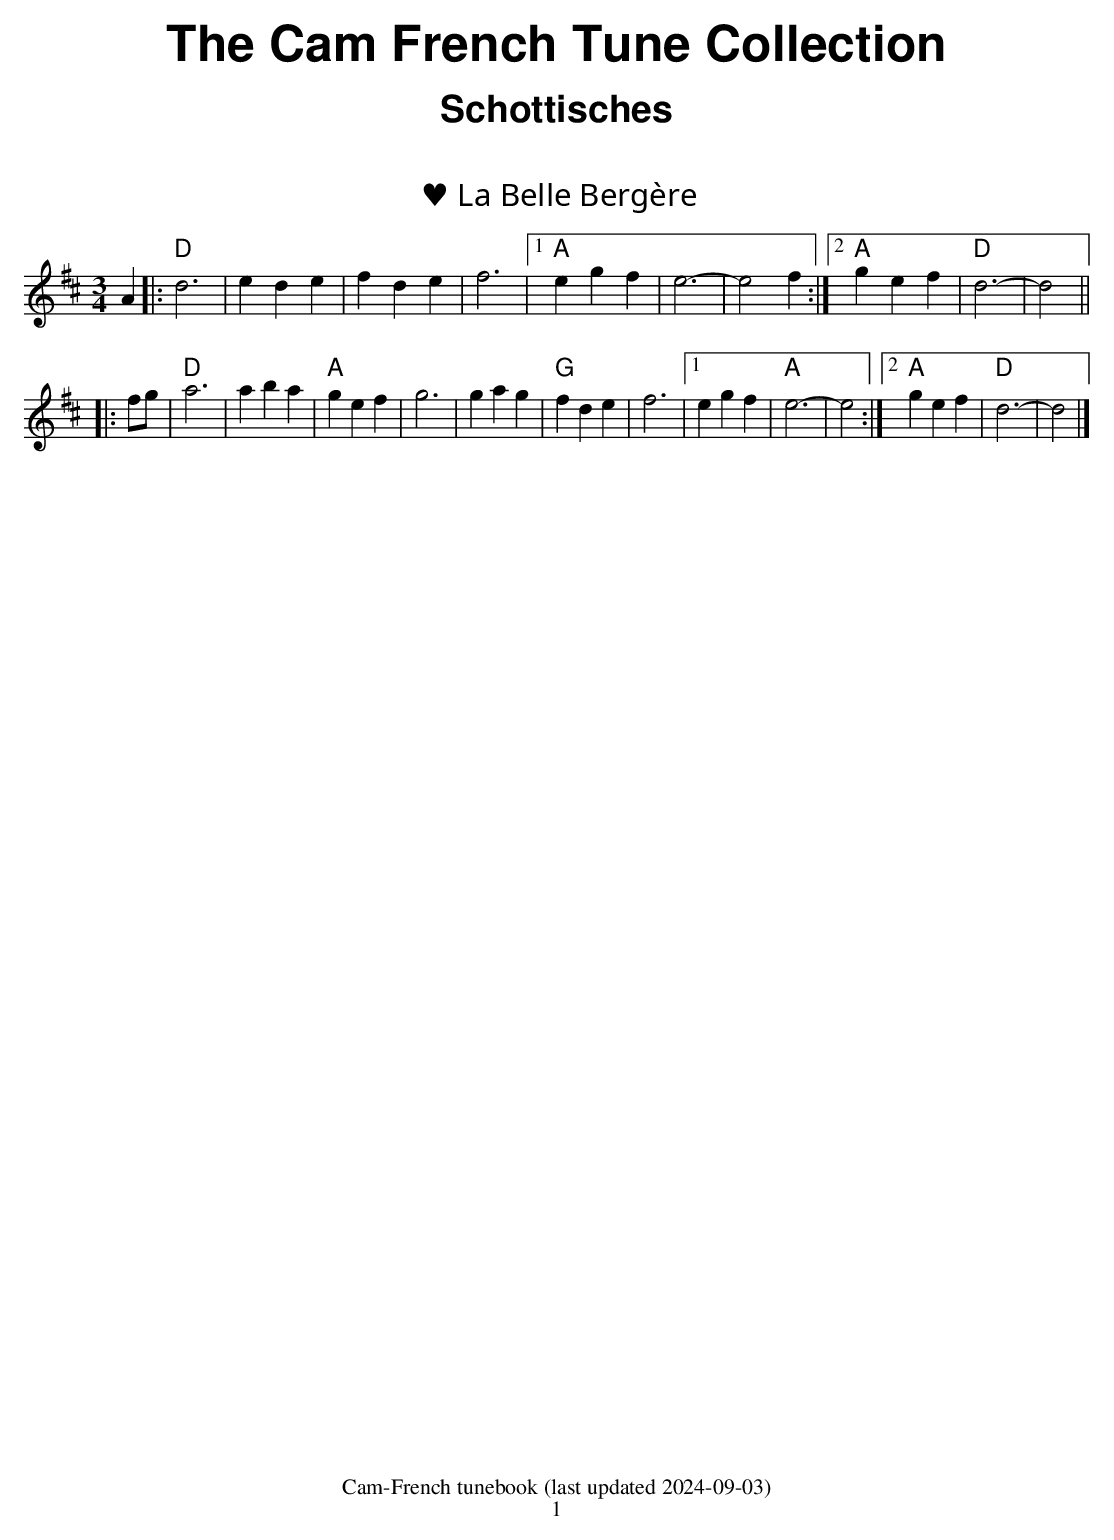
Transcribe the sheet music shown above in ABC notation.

X:1
T:♥ La Belle Bergère
M:3/4
L:1/4
K:Dmaj
A|:"D"d3|ede|fde|f3|1"A" egf|e3-|e2f:|2 "A"gef|"D"d3-|d2||
|:f/2g/2|"D"a3|aba|"A"gef|g3|gag|"G"fde|f3|1 egf|"A"e3-|e2:|2 "A"gef|"D"d3-|d2|]
